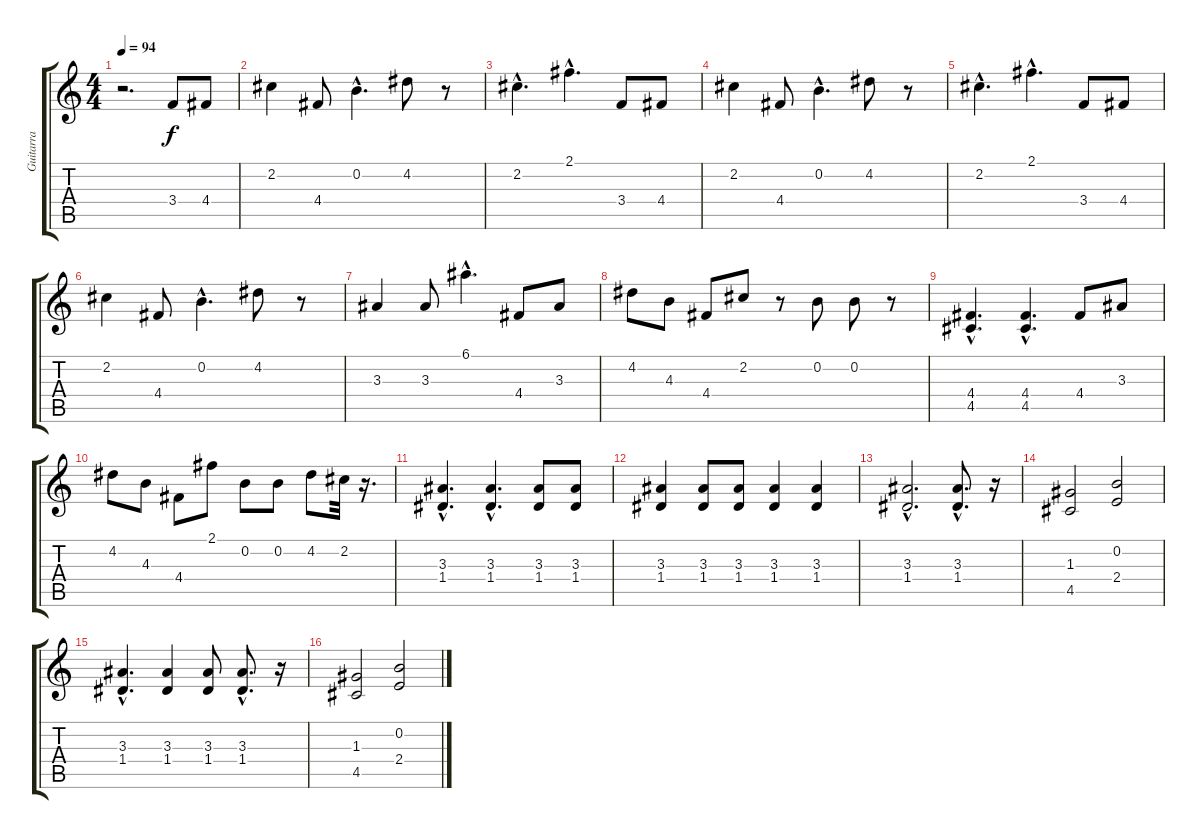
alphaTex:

\track ("Guitarra" "Guitarra") {instrument distortionguitar}
\staff {score tabs}
\tuning (E4 B3 G3 D3 A2 E2) {hide}
\ts (4 4)
\tempo 94
\clef g2
\ks c
r.2{d dy f instrument distortionguitar} 3.4.8 4.4.8 |
2.2.4 4.4.8 0.2{hac}.4{d} 4.2.8 r.8 |
2.2{hac}.4{d} 2.1{hac}.4{d} 3.4.8 4.4.8 |
2.2.4 4.4.8 0.2{hac}.4{d} 4.2.8 r.8 |
2.2{hac}.4{d} 2.1{hac}.4{d} 3.4.8 4.4.8 |
2.2.4 4.4.8 0.2{hac}.4{d} 4.2.8 r.8 |
3.3.4 3.3.8 6.1{hac}.4{d} 4.4.8 3.3.8 |
4.2.8 4.3.8 4.4.8 2.2.8 r.8 0.2.8 0.2.8 r.8 |
(4.4{hac} 4.5{hac}).4{d} (4.4{hac} 4.5{hac}).4{d} 4.4.8 3.3.8 |
4.2.8 4.3.8 4.4.8 2.1.8 0.2.8 0.2.8 4.2.8 2.2.32 r.16{d} |
(3.3{hac} 1.4{hac}).4{d} (3.3{hac} 1.4{hac}).4{d} (3.3 1.4).8 (3.3 1.4).8 |
(3.3 1.4).4 (3.3 1.4).8 (3.3 1.4).8 (3.3 1.4).4 (3.3 1.4).4 |
(3.3{hac} 1.4{hac}).2{d} (3.3{hac} 1.4{hac}).8{d} r.16 |
(1.3 4.5).2 (0.2 2.4).2 |
(3.3{hac} 1.4{hac}).4{d} (3.3 1.4).4 (3.3 1.4).8 (3.3{hac} 1.4{hac}).8{d} r.16 |
(1.3 4.5).2 (0.2 2.4).2
